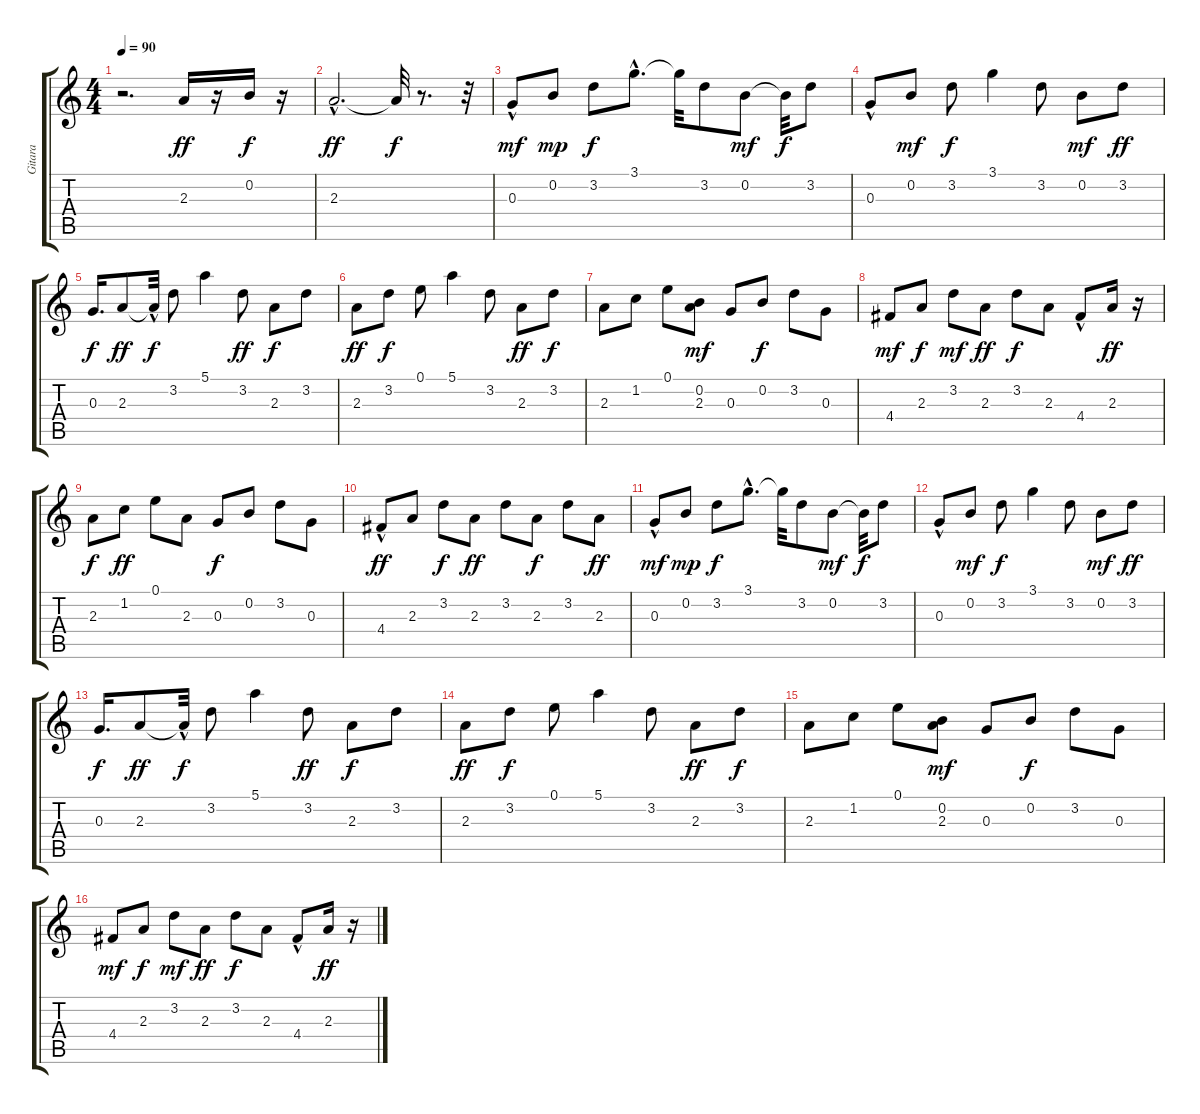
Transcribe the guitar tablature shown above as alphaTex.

\track ("Gitara" "Gitara") {instrument electricguitarjazz}
\staff {score tabs}
\tuning (E4 B3 G3 D3 A2 E2) {hide}
\ts (4 4)
\tempo 90
\clef g2
\ks c
r.2{d dy f} 2.3.16{dy ff} r.16 0.2.16{dy f} r.16 |
2.3{hac}.2{d dy ff} 2.3{t}.32{dy f} r.8{d} r.32 |
0.3{hac}.8{dy mf} 0.2.8{dy mp} 3.2.8{dy f} 3.1{hac}.8{d} 3.1{t}.32 3.2.8 0.2.8{dy mf} 0.2{t}.32{dy f} 3.2.8 |
0.3{hac}.8 0.2.8{dy mf} 3.2.8{dy f} 3.1.4 3.2.8 0.2.8{dy mf} 3.2.8{dy ff} |
0.3.16{d dy f} 2.3.8{dy ff} 2.3{hac t}.32{dy f} 3.2.8 5.1.4 3.2.8{dy ff} 2.3.8{dy f} 3.2.8 |
2.3.8{dy ff} 3.2.8{dy f} 0.1.8 5.1.4 3.2.8 2.3.8{dy ff} 3.2.8{dy f} |
2.3.8 1.2.8 0.1.8 (0.2 2.3).8{dy mf} 0.3.8 0.2.8{dy f} 3.2.8 0.3.8 |
4.4.8{dy mf} 2.3.8{dy f} 3.2.8{dy mf} 2.3.8{dy ff} 3.2.8{dy f} 2.3.8 4.4{hac}.8 2.3.16{dy ff} r.16 |
2.3.8{dy f} 1.2.8{dy ff} 0.1.8 2.3.8 0.3.8{dy f} 0.2.8 3.2.8 0.3.8 |
4.4{hac}.8{dy ff} 2.3.8 3.2.8{dy f} 2.3.8{dy ff} 3.2.8 2.3.8{dy f} 3.2.8 2.3.8{dy ff} |
0.3{hac}.8{dy mf} 0.2.8{dy mp} 3.2.8{dy f} 3.1{hac}.8{d} 3.1{t}.32 3.2.8 0.2.8{dy mf} 0.2{t}.32{dy f} 3.2.8 |
0.3{hac}.8 0.2.8{dy mf} 3.2.8{dy f} 3.1.4 3.2.8 0.2.8{dy mf} 3.2.8{dy ff} |
0.3.16{d dy f} 2.3.8{dy ff} 2.3{hac t}.32{dy f} 3.2.8 5.1.4 3.2.8{dy ff} 2.3.8{dy f} 3.2.8 |
2.3.8{dy ff} 3.2.8{dy f} 0.1.8 5.1.4 3.2.8 2.3.8{dy ff} 3.2.8{dy f} |
2.3.8 1.2.8 0.1.8 (0.2 2.3).8{dy mf} 0.3.8 0.2.8{dy f} 3.2.8 0.3.8 |
4.4.8{dy mf} 2.3.8{dy f} 3.2.8{dy mf} 2.3.8{dy ff} 3.2.8{dy f} 2.3.8 4.4{hac}.8 2.3.16{dy ff} r.16
